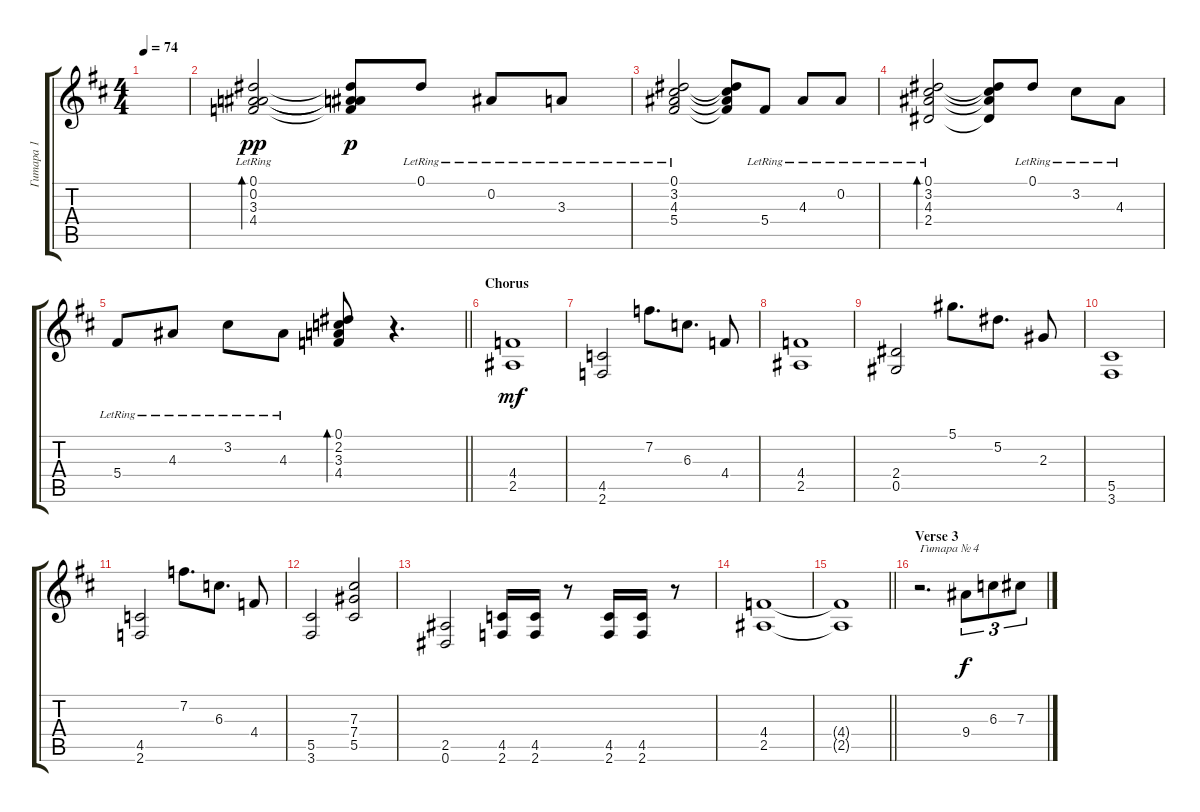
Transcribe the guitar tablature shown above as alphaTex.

\track ("Гитара 1" "Гитара 1") {instrument distortionguitar}
\staff {score tabs}
\tuning (Eb4 Bb3 Gb3 Db3 Ab2 Eb2) {hide}
\ts (4 4)
\tempo 74
\clef g2
\ks bminor
|
(0.1{lr} 0.2{lr} 3.3{lr} 4.4{lr}).2{bd 60 dy pp} (0.1{t} 0.2{t} 3.3{t} 4.4{t}).8{dy p} 0.1{lr}.8 0.2{lr}.8 3.3{lr}.8 |
(0.1{lr} 3.2{lr} 4.3{lr} 5.4{lr}).2 (0.1{t} 3.2{t} 4.3{t} 5.4{t}).8 5.4{lr}.8 4.3{lr}.8 0.2{lr}.8 |
(0.1{lr} 3.2{lr} 4.3{lr} 2.4{lr}).2{bd 60} (0.1{t} 3.2{t} 4.3{t} 2.4{t}).8 0.1{lr}.8 3.2{lr}.8 4.3{lr}.8 |
\barLineRight lightlight
5.4{lr}.8 4.3{lr}.8 3.2{lr}.8 4.3{lr}.8 (0.1 2.2 3.3 4.4).8{bd 60} r.4{d} |
\section ("" "Chorus")
(4.4 2.5).1{dy mf instrument distortionguitar} |
(4.5 2.6).2 7.2.8{d} 6.3.8{d} 4.4.8 |
(4.4 2.5).1 |
(2.4 0.5).2 5.1.8{d} 5.2.8{d} 2.3.8 |
(5.5 3.6).1 |
(4.5 2.6).2 7.2.8{d} 6.3.8{d} 4.4.8 |
(5.5 3.6).2 (7.3 7.4 5.5).2 |
(2.5 0.6).2 (4.5 2.6).16 (4.5 2.6).16 r.8 (4.5 2.6).16 (4.5 2.6).16 r.8 |
(4.4 2.5).1 |
\barLineRight lightlight
(4.4{t} 2.5{t}).1 |
\section ("" "Verse 3")
r.2{d txt "Гитара № 4" volume 15 instrument acousticguitarsteel} 9.4.8{tu (3 2) dy f} 6.3.8{tu (3 2)} 7.3.8{tu (3 2)}
